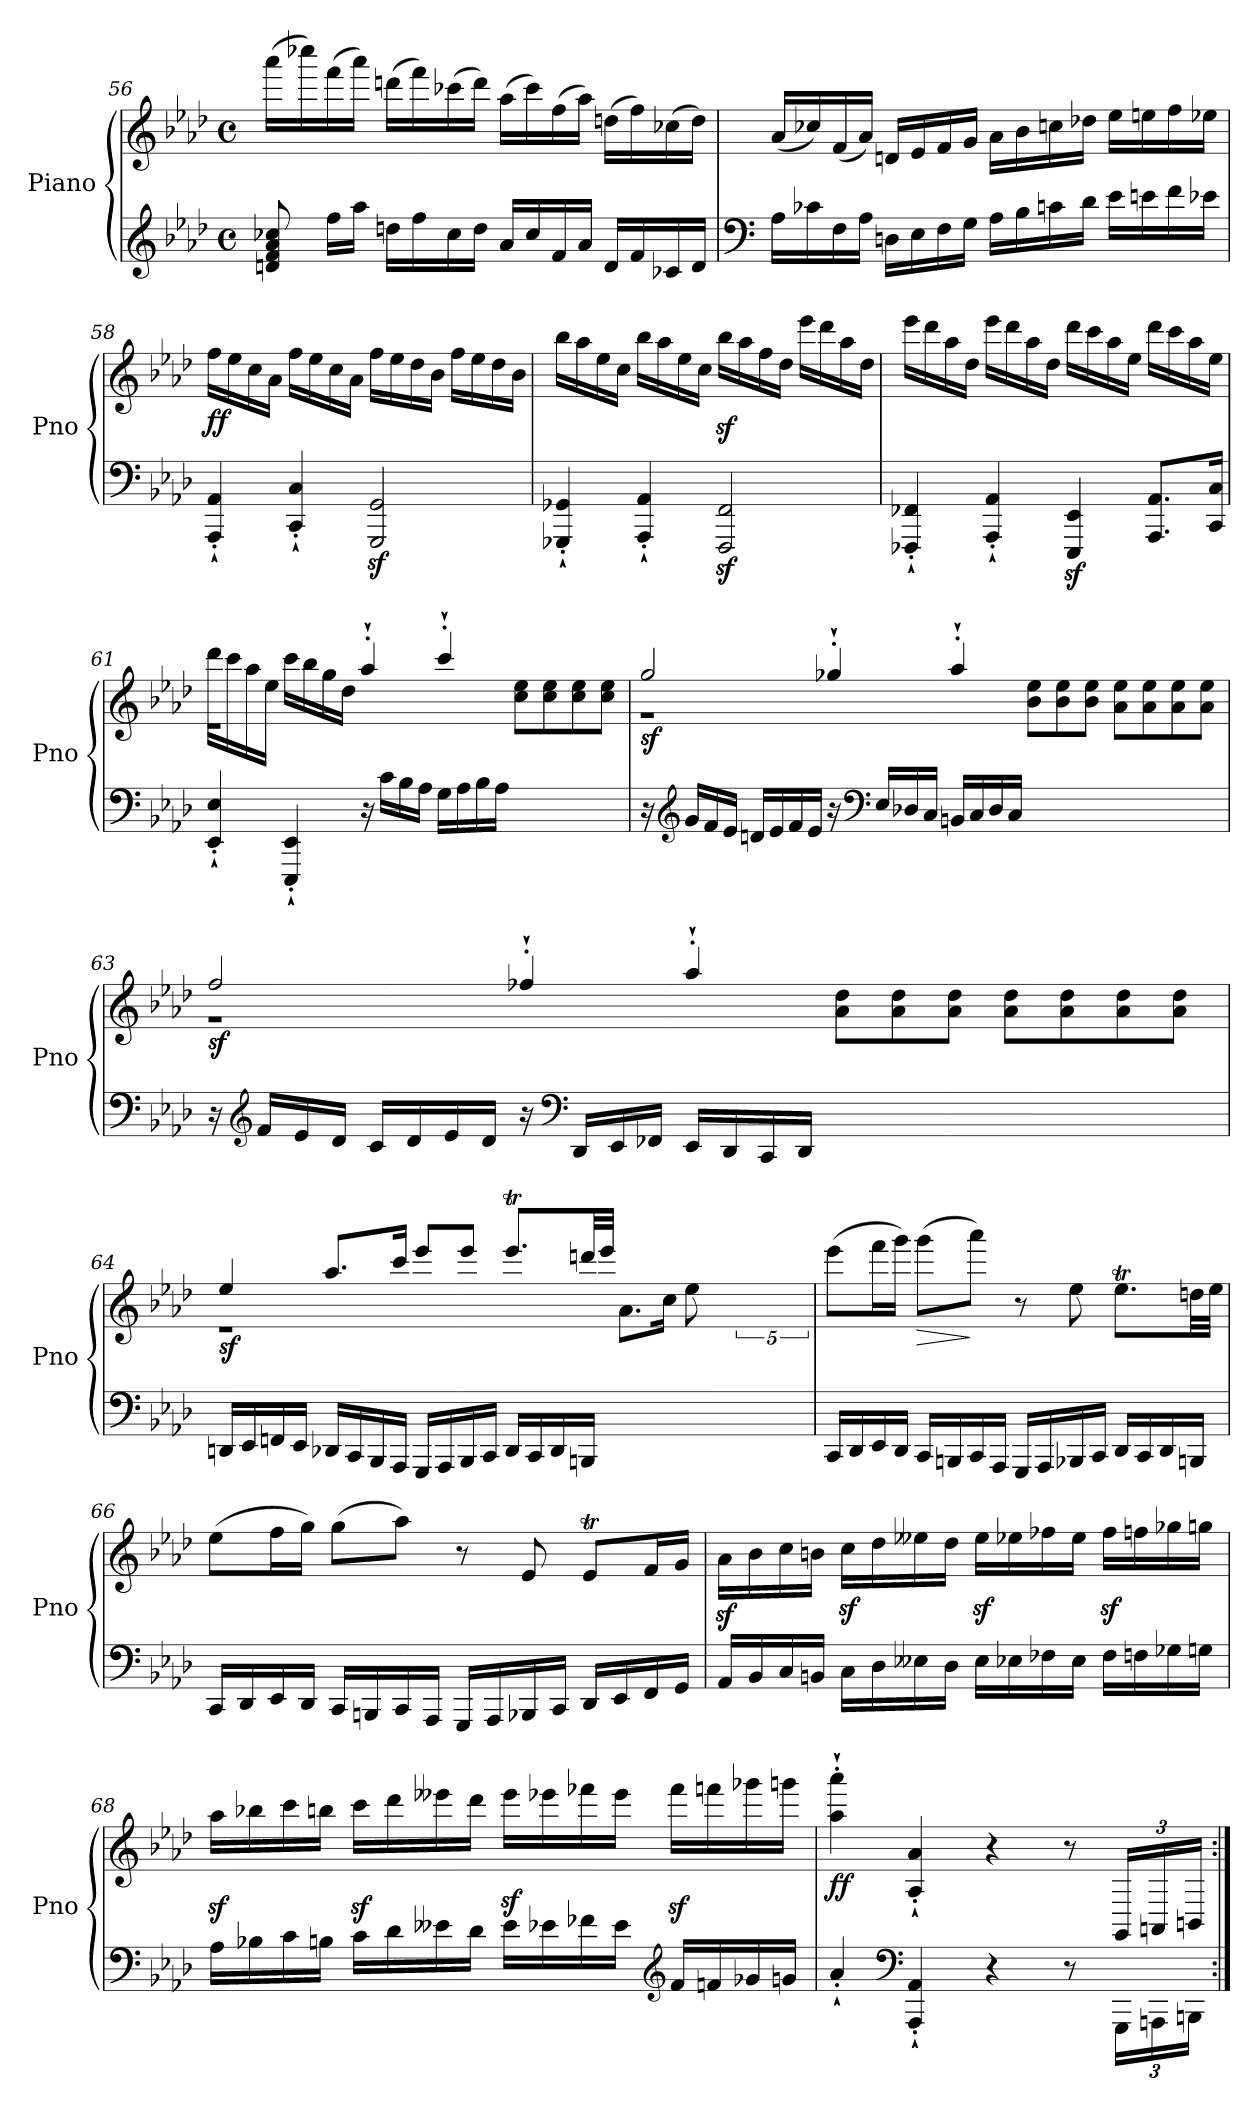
**kern	**kern	**dynam
*part1	*part1	*part1
*staff2	*staff1	*staff1/2
*I"Piano	*	*
*I'Pno	*	*
!!LO:LB:g=z
*clefG2	*clefG2	*
*k[b-e-a-d-]	*k[b-e-a-d-]	*
*M4/4	*M4/4	*
*met(c)	*met(c)	*
=56	=56	=56
8dn/ 8f/ 8a-/ 8cc-X/	(>16aaa-\LL	.
.	16cccc-X\)	.
16ff\LL	(>16fff\	.
16aa-\JJ	16aaa-\JJ)	.
16ddn\LL	(>16dddn\LL	.
16ff\	16fff\)	.
16cc-\	(>16ccc-X\	.
16dd\JJ	16ddd\JJ)	.
16a-/LL	(>16aa-\LL	.
16cc-/	16ccc-\)	.
16f/	(>16ff\	.
16a-/JJ	16aa-\JJ)	.
16d/LL	(>16ddn\LL	.
16f/	16ff\)	.
16c-X/	(>16cc-X\	.
16d/JJ	16dd\JJ)	.
=57	=57	=57
*clefF4	*	*
16A-\LL	(<16a-/LL	.
16c-X\	16cc-X/)	.
16F\	(<16f/	.
16A-\JJ	16a-/JJ)	.
!	!	!LO:DY:b
!	!	!LO:DY:n=1:b
16Dn\LL	16dn/LL	other-dynamics other-dynamics
16E-\	16e-/	.
16F\	16f/	.
16G\JJ	16g/JJ	.
16A-\LL	16a-\LL	.
16B-\	16b-\	.
16cn\	16ccn\	.
16d-\JJ	16dd-X\JJ	.
16e-\LL	16ee-\LL	.
16en\	16een\	.
16f\	16ff\	.
16e-X\JJ	16ee-X\JJ	.
!!LO:PB:g=z
=58	=58	=58
!	!	!LO:DY:b
4AAA-/'` 4AA-/'`	16ff\LL	ff
.	16ee-\	.
.	16cc\	.
.	16a-\JJ	.
4CC/'` 4C/'`	16ff\LL	.
.	16ee-\	.
.	16cc\	.
.	16a-\JJ	.
2GGG/z< 2GG/z<	16ff\LL	.
.	16ee-\	.
.	16dd-\	.
.	16b-\JJ	.
.	16ff\LL	.
.	16ee-\	.
.	16dd-\	.
.	16b-\JJ	.
=59	=59	=59
4GGG-X/'` 4GG-X/'`	16bb-\LL	.
.	16aa-\	.
.	16ee-\	.
.	16cc\JJ	.
4AAA-/'` 4AA-/'`	16bb-\LL	.
.	16aa-\	.
.	16ee-\	.
.	16cc\JJ	.
2FFF/z< 2FF/z<	16bb-z<\LL	.
.	16aa-\	.
.	16ff\	.
.	16dd-\JJ	.
.	16eee-\LL	.
.	16ddd-\	.
.	16aa-\	.
.	16dd-\JJ	.
!!LO:LB:g=z
=60	=60	=60
4FFF-X/'` 4FF-X/'`	16eee-\LL	.
.	16ddd-\	.
.	16aa-\	.
.	16dd-\JJ	.
4AAA-/'` 4AA-/'`	16eee-\LL	.
.	16ddd-\	.
.	16aa-\	.
.	16dd-\JJ	.
4EEE-/z< 4EE-/z<	16ddd-\LL	.
.	16ccc\	.
.	16aa-\	.
.	16ee-\JJ	.
8.AAA-/ 8.AA-/L	16ddd-\LL	.
.	16ccc\	.
.	16aa-\	.
16CC/ 16C/Jk	16ee-\JJ	.
=61	=61	=61
*	*^	*
4EE-/'` 4E-/'`	16ddd-\LL	1r	.
.	16ccc\	.	.
.	16aa-\	.	.
.	16ee-\JJ	.	.
4EEE-/'` 4EE-/'`	16ccc\LL	.	.
.	16bb-\	.	.
.	16gg\	.	.
.	16dd-\JJ	.	.
16r	4aa-'`/	.	.
16c\LL	.	.	.
16B-\	.	.	.
16A-\JJ	.	.	.
16G\LL	4ccc'`/	.	.
16A-\	.	.	.
16B-\	.	.	.
16A-\JJ	.	.	.
2ryy	2ryy	8cc\ 8ee-\L	.
.	.	8cc\ 8ee-\	.
.	.	8cc\ 8ee-\	.
.	.	8cc\ 8ee-\J	.
!!LO:LB:g=z	!!
=62	=62	=62	=62
!	!	!	!LO:DY:b
16r	2gg/	1r	sf
*clefG2	*	*	*
16g/LL	.	.	.
16f/	.	.	.
16e-/JJ	.	.	.
16dn/LL	.	.	.
16e-/	.	.	.
16f/	.	.	.
16e-/JJ	.	.	.
16r	4gg-X'`/	.	.
*clefF4	*	*	*
16E-/LL	.	.	.
16D-X/	.	.	.
16C/JJ	.	.	.
16BBn/LL	4aa-'`/	.	.
16C/	.	.	.
16D-/	.	.	.
16C/JJ	.	.	.
2..ryy	2..ryy	8b-\ 8ee-\L	.
.	.	8b-\ 8ee-\	.
.	.	8b-\ 8ee-\J	.
.	.	8a-\ 8ee-\L	.
.	.	8a-\ 8ee-\	.
.	.	8a-\ 8ee-\	.
.	.	8a-\ 8ee-\J	.
=63	=63	=63	=63
!	!	!	!LO:DY:b
16r	2ff/	1r	sf
*clefG2	*	*	*
16f/LL	.	.	.
16e-/	.	.	.
16d-/JJ	.	.	.
16c/LL	.	.	.
16d-/	.	.	.
16e-/	.	.	.
16d-/JJ	.	.	.
16r	4ff-X'`/	.	.
*clefF4	*	*	*
16DD-/LL	.	.	.
16EE-/	.	.	.
16FF-X/JJ	.	.	.
16EE-/LL	4aa-'`/	.	.
16DD-/	.	.	.
16CC/	.	.	.
16DD-/JJ	.	.	.
2..ryy	2..ryy	8a-\ 8dd-\L	.
.	.	8a-\ 8dd-\	.
.	.	8a-\ 8dd-\J	.
.	.	8a-\ 8dd-\L	.
.	.	8a-\ 8dd-\	.
.	.	8a-\ 8dd-\	.
.	.	8a-\ 8dd-\J	.
!!LO:LB:g=z	!!
=64	=64	=64	=64
!	!	!	!LO:DY:b
16DDn/LL	4ee-/	1r	sf
16EE-/	.	.	.
16FFn/	.	.	.
16EE-/JJ	.	.	.
16DD-X/LL	8.aa-/L	.	.
16CC/	.	.	.
16BBB-/	.	.	.
16AAA-/JJ	16ccc/Jk	.	.
16GGG/LL	8eee-/L	.	.
16AAA-/	.	.	.
16BBB-/	8eee-/J	.	.
16CC/JJ	.	.	.
16DD-/LL	8.eee-T/L	.	.
16CC/	.	.	.
16DD-/	.	.	.
16BBBn/JJ	32dddn/LL	.	.
.	32eee-/JJJ	.	.
2ryy	2ryy	8.a-\L	.
.	.	16cc\Jk	.
.	.	8ee-\	.
.	.	80%3ryy	.
.	.	80%3fffLLyy	.
.	.	80%3eee-yy	.
.	.	80%3fffyy	.
16ryy	16ryy	.	.
.	.	80%3eee-JJyy	.
*	*v	*v	*
!!LO:LB:g=z
=65	=65	=65
16CC/LL	(>8eee-\L	.
16DD-/	.	.
16EE-/	16fff\L	.
16DD-/JJ	16ggg\JJ)	.
!	!	!LO:HP:b
16CC/LL	(>8ggg\L	>
16BBBn/	.	.
16CC/	8aaa-\J)	]
16AAA-/JJ	.	.
16GGG/LL	8r	.
16AAA-/	.	.
16BBB-X/	8ee-\	.
16CC/JJ	.	.
16DD-/LL	8.ee-T\L	.
16CC/	.	.
16DD-/	.	.
16BBBn/JJ	32ddn\LL	.
.	32ee-\JJJ	.
!!LO:PB:g=z
=66	=66	=66
16CC/LL	(>8ee-\L	.
16DD-/	.	.
16EE-/	16ff\L	.
16DD-/JJ	16gg\JJ)	.
16CC/LL	(>8gg\L	.
16BBBn/	.	.
16CC/	8aa-\J)	.
16AAA-/JJ	.	.
16GGG/LL	8r	.
16AAA-/	.	.
16BBB-X/	8e-/	.
16CC/JJ	.	.
16DD-/LL	8e-T/L	.
16EE-/	.	.
16FF/	16f/L	.
16GG/JJ	16g/JJ	.
=67	=67	=67
16AA-/LL	16a-z<\LL	.
16BB-/	16b-\	.
16C/	16cc\	.
16BBn/JJ	16bn\JJ	.
16C\LL	16ccz<\LL	.
16D-\	16dd-\	.
16E--X\	16ee--X\	.
16D-\JJ	16dd-\JJ	.
16E--\LL	16ee--z<\LL	.
16E-X\	16ee-X\	.
16F-X\	16ff-X\	.
16E-\JJ	16ee-\JJ	.
16F-\LL	16ff-z<\LL	.
16Fn\	16ffn\	.
16G-X\	16gg-X\	.
16Gn\JJ	16ggn\JJ	.
!!LO:LB:g=z
=68	=68	=68
16A-\LL	16aa-z<\LL	.
16B-X\	16bb-X\	.
16c\	16ccc\	.
16Bn\JJ	16bbn\JJ	.
16c\LL	16cccz<\LL	.
16d-\	16ddd-\	.
16e--X\	16eee--X\	.
16d-\JJ	16ddd-\JJ	.
16e--\LL	16eee--z<\LL	.
16e-X\	16eee-X\	.
16f-X\	16fff-X\	.
16e-\JJ	16eee-\JJ	.
*clefG2	*	*
16f-/LL	16fff-z<\LL	.
16fn/	16fffn\	.
16g-X/	16ggg-X\	.
16gn/JJ	16gggn\JJ	.
=69	=69	=69
!	!	!LO:DY:b
4a-'`/	4aa-\'` 4aaa-\'`	ff
*clefF4	*	*
4AAA-/'` 4AA-/'`	4A-/'` 4a-/'`	.
4r	4r	.
8r	8r	.
*Xbrackettup	*Xbrackettup	*
24GGG\LL	24GG/LL	.
24AAAn\	24AAn/	.
24BBBn\JJ	24BBn/JJ	.
=:|!	=:|!	=:|!
*-	*-	*-
